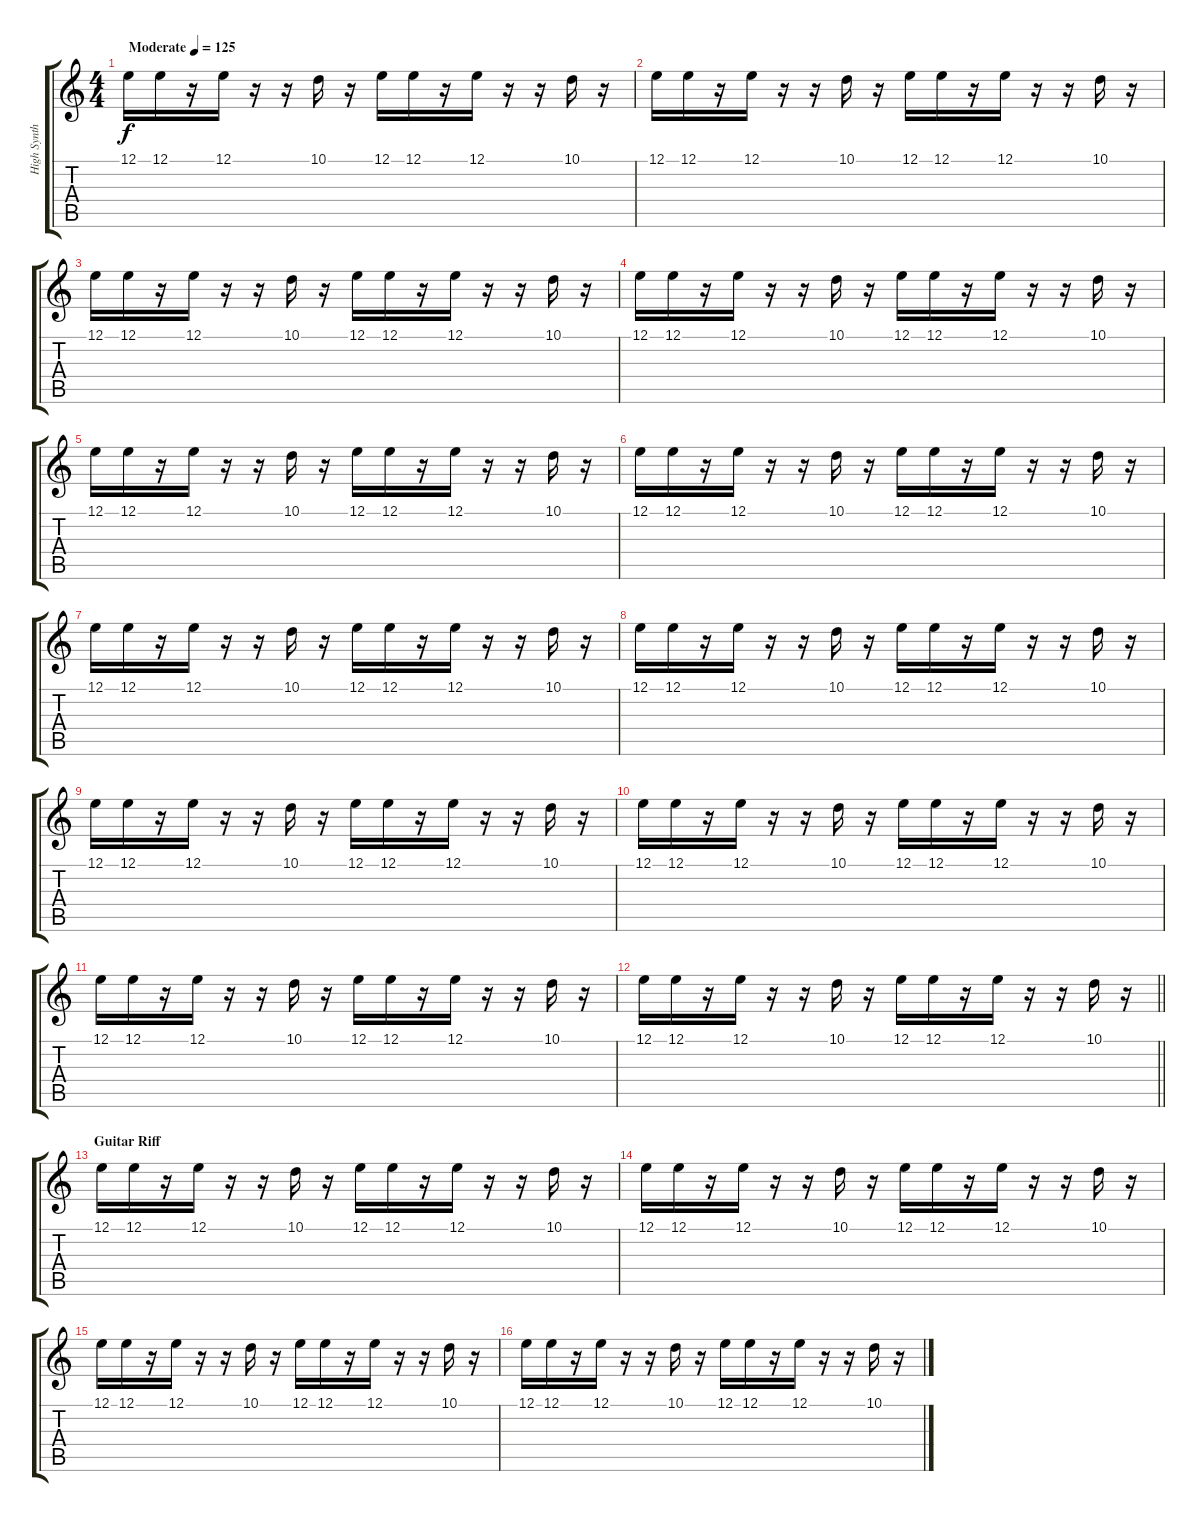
\track ("High Synth (Gillian)" "High Synth") {instrument lead8bassandlead}
\staff {score tabs}
\tuning (E4 B3 G3 D3 A2 E2) {hide}
\ts (4 4)
\tempo (125 "Moderate")
\clef g2
\ks c
12.1.16{dy f instrument lead8bassandlead} 12.1.16 r.16 12.1.16 r.16 r.16 10.1.16 r.16 12.1.16 12.1.16 r.16 12.1.16 r.16 r.16 10.1.16 r.16 |
12.1.16 12.1.16 r.16 12.1.16 r.16 r.16 10.1.16 r.16 12.1.16 12.1.16 r.16 12.1.16 r.16 r.16 10.1.16 r.16 |
12.1.16 12.1.16 r.16 12.1.16 r.16 r.16 10.1.16 r.16 12.1.16 12.1.16 r.16 12.1.16 r.16 r.16 10.1.16 r.16 |
12.1.16 12.1.16 r.16 12.1.16 r.16 r.16 10.1.16 r.16 12.1.16 12.1.16 r.16 12.1.16 r.16 r.16 10.1.16 r.16 |
12.1.16 12.1.16 r.16 12.1.16 r.16 r.16 10.1.16 r.16 12.1.16 12.1.16 r.16 12.1.16 r.16 r.16 10.1.16 r.16 |
12.1.16 12.1.16 r.16 12.1.16 r.16 r.16 10.1.16 r.16 12.1.16 12.1.16 r.16 12.1.16 r.16 r.16 10.1.16 r.16 |
12.1.16 12.1.16 r.16 12.1.16 r.16 r.16 10.1.16 r.16 12.1.16 12.1.16 r.16 12.1.16 r.16 r.16 10.1.16 r.16 |
12.1.16 12.1.16 r.16 12.1.16 r.16 r.16 10.1.16 r.16 12.1.16 12.1.16 r.16 12.1.16 r.16 r.16 10.1.16 r.16 |
12.1.16 12.1.16 r.16 12.1.16 r.16 r.16 10.1.16 r.16 12.1.16 12.1.16 r.16 12.1.16 r.16 r.16 10.1.16 r.16 |
12.1.16 12.1.16 r.16 12.1.16 r.16 r.16 10.1.16 r.16 12.1.16 12.1.16 r.16 12.1.16 r.16 r.16 10.1.16 r.16 |
12.1.16 12.1.16 r.16 12.1.16 r.16 r.16 10.1.16 r.16 12.1.16 12.1.16 r.16 12.1.16 r.16 r.16 10.1.16 r.16 |
\barLineRight lightlight
12.1.16 12.1.16 r.16 12.1.16 r.16 r.16 10.1.16 r.16 12.1.16 12.1.16 r.16 12.1.16 r.16 r.16 10.1.16 r.16 |
\section ("" "Guitar Riff")
12.1.16 12.1.16 r.16 12.1.16 r.16 r.16 10.1.16 r.16 12.1.16 12.1.16 r.16 12.1.16 r.16 r.16 10.1.16 r.16 |
12.1.16 12.1.16 r.16 12.1.16 r.16 r.16 10.1.16 r.16 12.1.16 12.1.16 r.16 12.1.16 r.16 r.16 10.1.16 r.16 |
12.1.16 12.1.16 r.16 12.1.16 r.16 r.16 10.1.16 r.16 12.1.16 12.1.16 r.16 12.1.16 r.16 r.16 10.1.16 r.16 |
12.1.16 12.1.16 r.16 12.1.16 r.16 r.16 10.1.16 r.16 12.1.16 12.1.16 r.16 12.1.16 r.16 r.16 10.1.16 r.16
